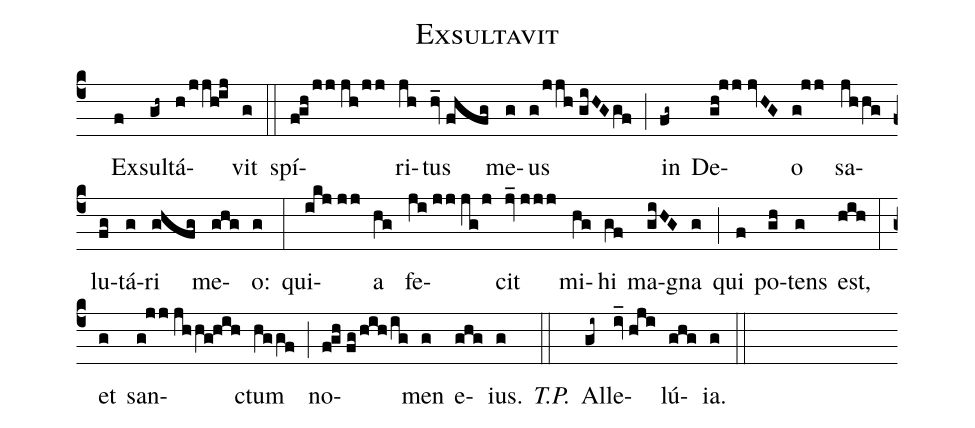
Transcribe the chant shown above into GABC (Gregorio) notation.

name:Exsultavit;
mode:VIII;
office-part:Offertoria;
%%
(c4) () Ex(f)sul(gh~)tá(h/jjh!ij)vit(g) (::) spí(f!gh/jj//jh/jj)ri(jh)tus(hv_//fhfg) me(g)us(g/jjh//giHG/gf) (;) in(fg~) De(gh!jj//jvHG)o(g!jj) sa(jhhg)lu(fg)tá(g)ri(ghfg) me(ghg)o:(g) (:) qui(ikj//jj)a(hg) fe(ji//jj//jg/j)cit(jv_//jjj) mi(hg)hi(gf) ma(giHG)gna(g) (;) qui(f) po(gh)tens(g) est,(hih) (:) et(g) san(g!jj//jhhg!hih)ctum(hggf) (;) no(f!gh//fg/hih/ig)men(g) e(ghg)ius.(g) <i>T.P.</i>(::) Al(gi~)le(iv_//hji)lú(ghg)ia.(g) (::)
